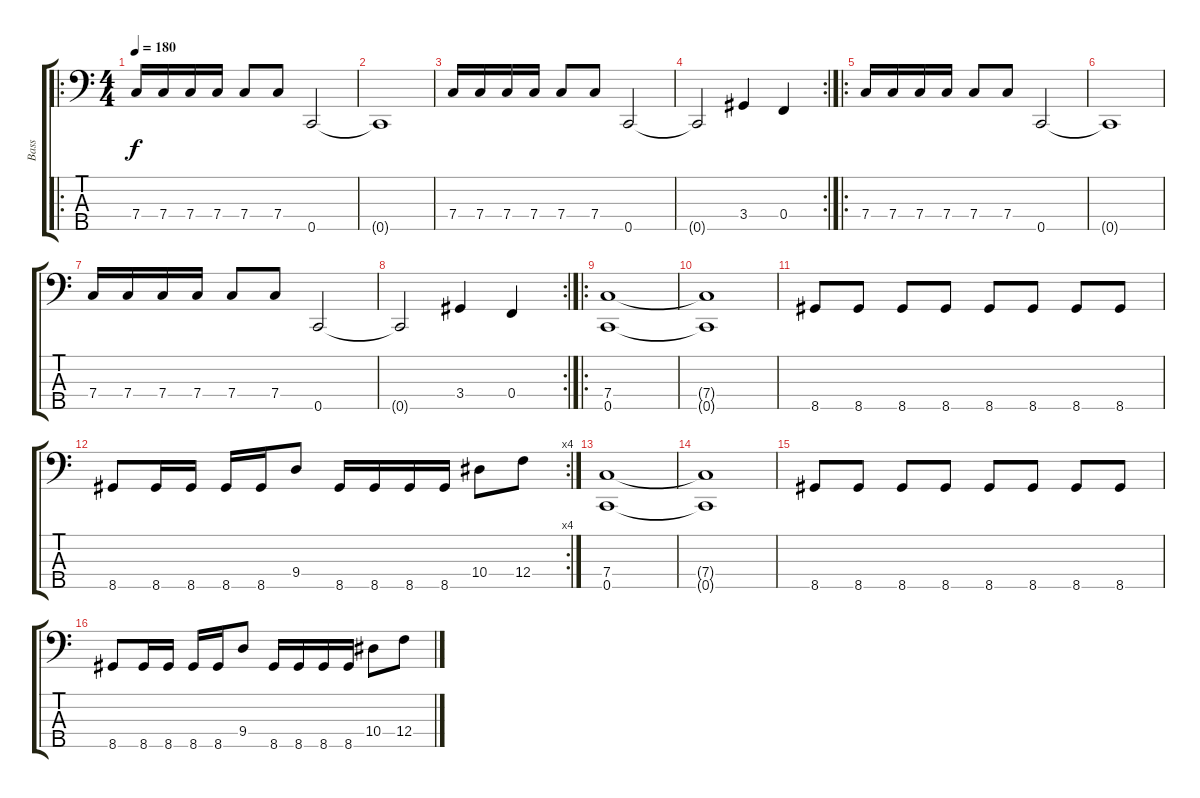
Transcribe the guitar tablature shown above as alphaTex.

\track ("Bass" "Bass") {instrument electricbassfinger}
\staff {score tabs}
\tuning (Ab2 Eb2 Bb1 F1 C1) {hide}
\ro
\ts (4 4)
\tempo 180
\clef f4
\ks c
7.4.16{dy f instrument electricbassfinger} 7.4.16 7.4.16 7.4.16 7.4.8 7.4.8 0.5.2 |
0.5{t}.1 |
7.4.16 7.4.16 7.4.16 7.4.16 7.4.8 7.4.8 0.5.2 |
\rc 2
0.5{t}.2 3.4.4 0.4.4 |
\ro
7.4.16 7.4.16 7.4.16 7.4.16 7.4.8 7.4.8 0.5.2 |
0.5{t}.1 |
7.4.16 7.4.16 7.4.16 7.4.16 7.4.8 7.4.8 0.5.2 |
\rc 2
0.5{t}.2 3.4.4 0.4.4 |
\ro
(7.4 0.5).1 |
(7.4{t} 0.5{t}).1 |
8.5.8 8.5.8 8.5.8 8.5.8 8.5.8 8.5.8 8.5.8 8.5.8 |
\rc 4
8.5.8 8.5.16 8.5.16 8.5.16 8.5.16 9.4.8 8.5.16 8.5.16 8.5.16 8.5.16 10.4.8 12.4.8 |
(7.4 0.5).1 |
(7.4{t} 0.5{t}).1 |
8.5.8 8.5.8 8.5.8 8.5.8 8.5.8 8.5.8 8.5.8 8.5.8 |
8.5.8 8.5.16 8.5.16 8.5.16 8.5.16 9.4.8 8.5.16 8.5.16 8.5.16 8.5.16 10.4.8 12.4.8
